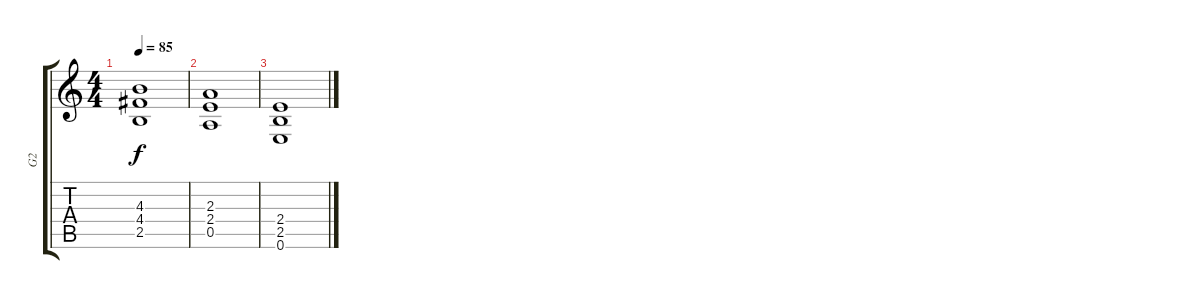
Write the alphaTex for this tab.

\track ("G2" "G2") {instrument overdrivenguitar}
\staff {score tabs}
\tuning (E4 B3 G3 D3 A2 E2) {hide}
\ts (4 4)
\tempo 85
\clef g2
\ks c
(4.3 4.4 2.5).1{dy f} |
(2.3 2.4 0.5).1 |
(2.4 2.5 0.6).1
